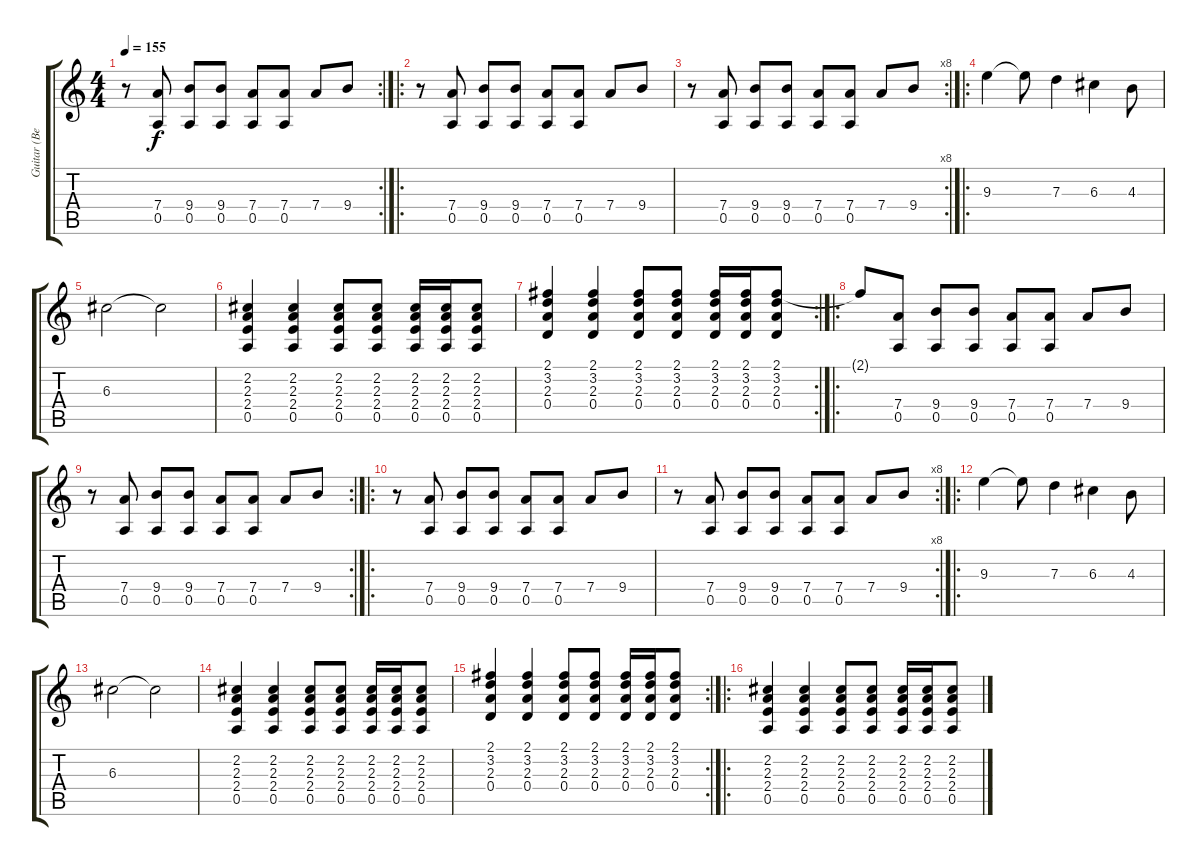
\track ("Guitar (Bernard Sumner)" "Guitar (Be") {instrument distortionguitar}
\staff {score tabs}
\tuning (E4 B3 G3 D3 A2 D2) {hide}
\rc 2
\ts (4 4)
\tempo 155
\clef g2
\ks c
r.8{dy f} (7.4 0.5).8 (9.4 0.5).8 (9.4 0.5).8 (7.4 0.5).8 (7.4 0.5).8 7.4.8 9.4.8 |
\ro
r.8 (7.4 0.5).8 (9.4 0.5).8 (9.4 0.5).8 (7.4 0.5).8 (7.4 0.5).8 7.4.8 9.4.8 |
\rc 8
r.8 (7.4 0.5).8 (9.4 0.5).8 (9.4 0.5).8 (7.4 0.5).8 (7.4 0.5).8 7.4.8 9.4.8 |
\ro
9.3.4{volume 16} 9.3{t}.8 7.3.4 6.3.4 4.3.8 |
6.3.2 6.3{t}.2 |
(2.2 2.3 2.4 0.5).4{volume 10 instrument overdrivenguitar} (2.2 2.3 2.4 0.5).4 (2.2 2.3 2.4 0.5).8 (2.2 2.3 2.4 0.5).8 (2.2 2.3 2.4 0.5).16 (2.2 2.3 2.4 0.5).16 (2.2 2.3 2.4 0.5).8 |
\rc 2
(2.1 3.2 2.3 0.4).4{volume 10 instrument overdrivenguitar} (2.1 3.2 2.3 0.4).4 (2.1 3.2 2.3 0.4).8 (2.1 3.2 2.3 0.4).8 (2.1 3.2 2.3 0.4).16 (2.1 3.2 2.3 0.4).16 (2.1 3.2 2.3 0.4).8 |
\ro
2.1{t}.8 (7.4 0.5).8{instrument overdrivenguitar} (9.4 0.5).8 (9.4 0.5).8 (7.4 0.5).8 (7.4 0.5).8 7.4.8 9.4.8 |
\rc 2
r.8 (7.4 0.5).8 (9.4 0.5).8 (9.4 0.5).8 (7.4 0.5).8 (7.4 0.5).8 7.4.8 9.4.8 |
\ro
r.8 (7.4 0.5).8 (9.4 0.5).8 (9.4 0.5).8 (7.4 0.5).8 (7.4 0.5).8 7.4.8 9.4.8 |
\rc 8
r.8 (7.4 0.5).8 (9.4 0.5).8 (9.4 0.5).8 (7.4 0.5).8 (7.4 0.5).8 7.4.8 9.4.8 |
\ro
9.3.4{volume 16} 9.3{t}.8 7.3.4 6.3.4 4.3.8 |
6.3.2 6.3{t}.2 |
(2.2 2.3 2.4 0.5).4{volume 10 instrument overdrivenguitar} (2.2 2.3 2.4 0.5).4 (2.2 2.3 2.4 0.5).8 (2.2 2.3 2.4 0.5).8 (2.2 2.3 2.4 0.5).16 (2.2 2.3 2.4 0.5).16 (2.2 2.3 2.4 0.5).8 |
\rc 2
(2.1 3.2 2.3 0.4).4{volume 10 instrument overdrivenguitar} (2.1 3.2 2.3 0.4).4 (2.1 3.2 2.3 0.4).8 (2.1 3.2 2.3 0.4).8 (2.1 3.2 2.3 0.4).16 (2.1 3.2 2.3 0.4).16 (2.1 3.2 2.3 0.4).8 |
\ro
(2.2 2.3 2.4 0.5).4{volume 10 instrument overdrivenguitar} (2.2 2.3 2.4 0.5).4 (2.2 2.3 2.4 0.5).8 (2.2 2.3 2.4 0.5).8 (2.2 2.3 2.4 0.5).16 (2.2 2.3 2.4 0.5).16 (2.2 2.3 2.4 0.5).8
